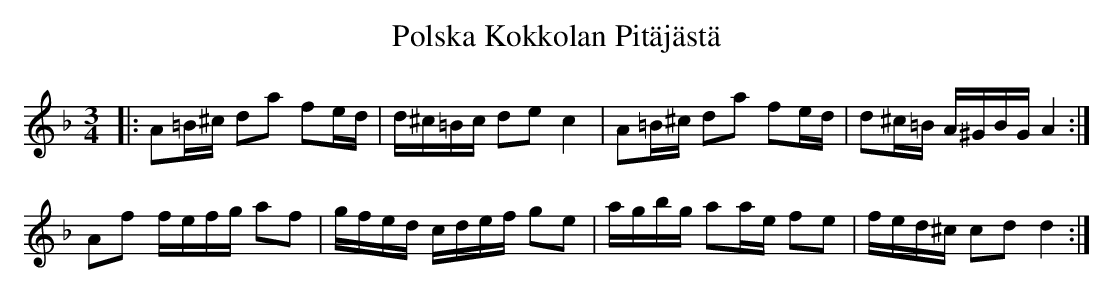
X:1
T: Polska Kokkolan Pitäjästä
M: 3/4
L: 1/8
K: Dmin
|:A=B/^c/ da fe/d/|d/^c/=B/c/ de c2|A=B/^c/ da fe/d/|d^c/=B/ A/^G/B/G/ A2:|
Af f/e/f/g/ af|g/f/e/d/ c/d/e/f/ ge|a/g/b/g/ aa/e/ fe|f/e/d/^c/ cd d2:|
